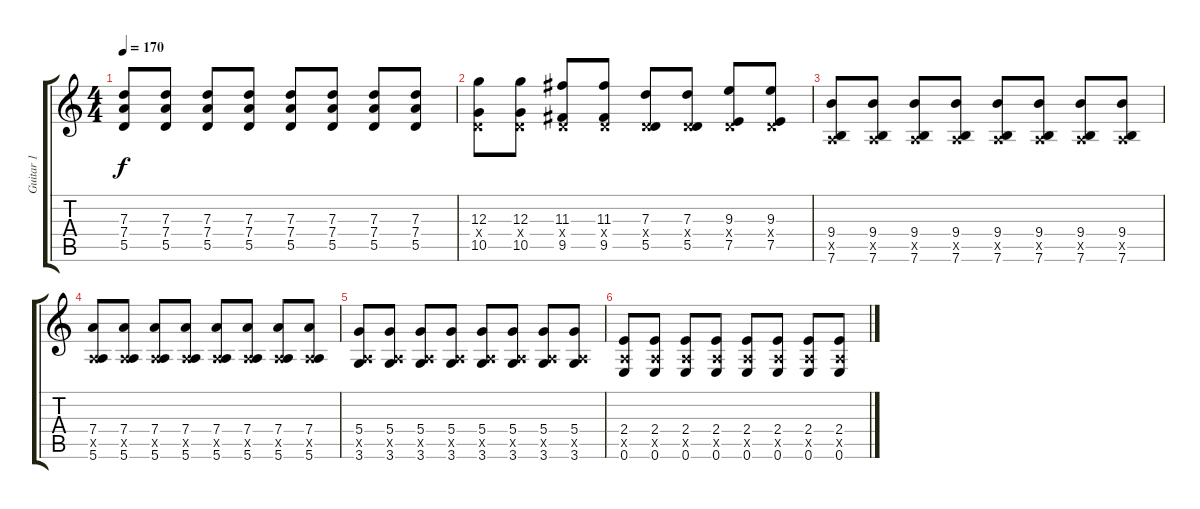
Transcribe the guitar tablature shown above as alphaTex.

\track ("Guitar 1" "Guitar 1") {instrument overdrivenguitar}
\staff {score tabs}
\tuning (E4 B3 G3 D3 A2 E2) {hide}
\ts (4 4)
\tempo 170
\clef g2
\ks c
(7.3 7.4 5.5).8{dy f} (7.3 7.4 5.5).8 (7.3 7.4 5.5).8 (7.3 7.4 5.5).8 (7.3 7.4 5.5).8 (7.3 7.4 5.5).8 (7.3 7.4 5.5).8 (7.3 7.4 5.5).8 |
(12.3 0.4{x} 10.5).8 (12.3 0.4{x} 10.5).8 (11.3 0.4{x} 9.5).8 (11.3 0.4{x} 9.5).8 (7.3 0.4{x} 5.5).8 (7.3 0.4{x} 5.5).8 (9.3 0.4{x} 7.5).8 (9.3 0.4{x} 7.5).8 |
(9.4 0.5{x} 7.6).8 (9.4 0.5{x} 7.6).8 (9.4 0.5{x} 7.6).8 (9.4 0.5{x} 7.6).8 (9.4 0.5{x} 7.6).8 (9.4 0.5{x} 7.6).8 (9.4 0.5{x} 7.6).8 (9.4 0.5{x} 7.6).8 |
(7.4 0.5{x} 5.6).8 (7.4 0.5{x} 5.6).8 (7.4 0.5{x} 5.6).8 (7.4 0.5{x} 5.6).8 (7.4 0.5{x} 5.6).8 (7.4 0.5{x} 5.6).8 (7.4 0.5{x} 5.6).8 (7.4 0.5{x} 5.6).8 |
(5.4 0.5{x} 3.6).8 (5.4 0.5{x} 3.6).8 (5.4 0.5{x} 3.6).8 (5.4 0.5{x} 3.6).8 (5.4 0.5{x} 3.6).8 (5.4 0.5{x} 3.6).8 (5.4 0.5{x} 3.6).8 (5.4 0.5{x} 3.6).8 |
(2.4 0.5{x} 0.6).8 (2.4 0.5{x} 0.6).8 (2.4 0.5{x} 0.6).8 (2.4 0.5{x} 0.6).8 (2.4 0.5{x} 0.6).8 (2.4 0.5{x} 0.6).8 (2.4 0.5{x} 0.6).8 (2.4 0.5{x} 0.6).8
